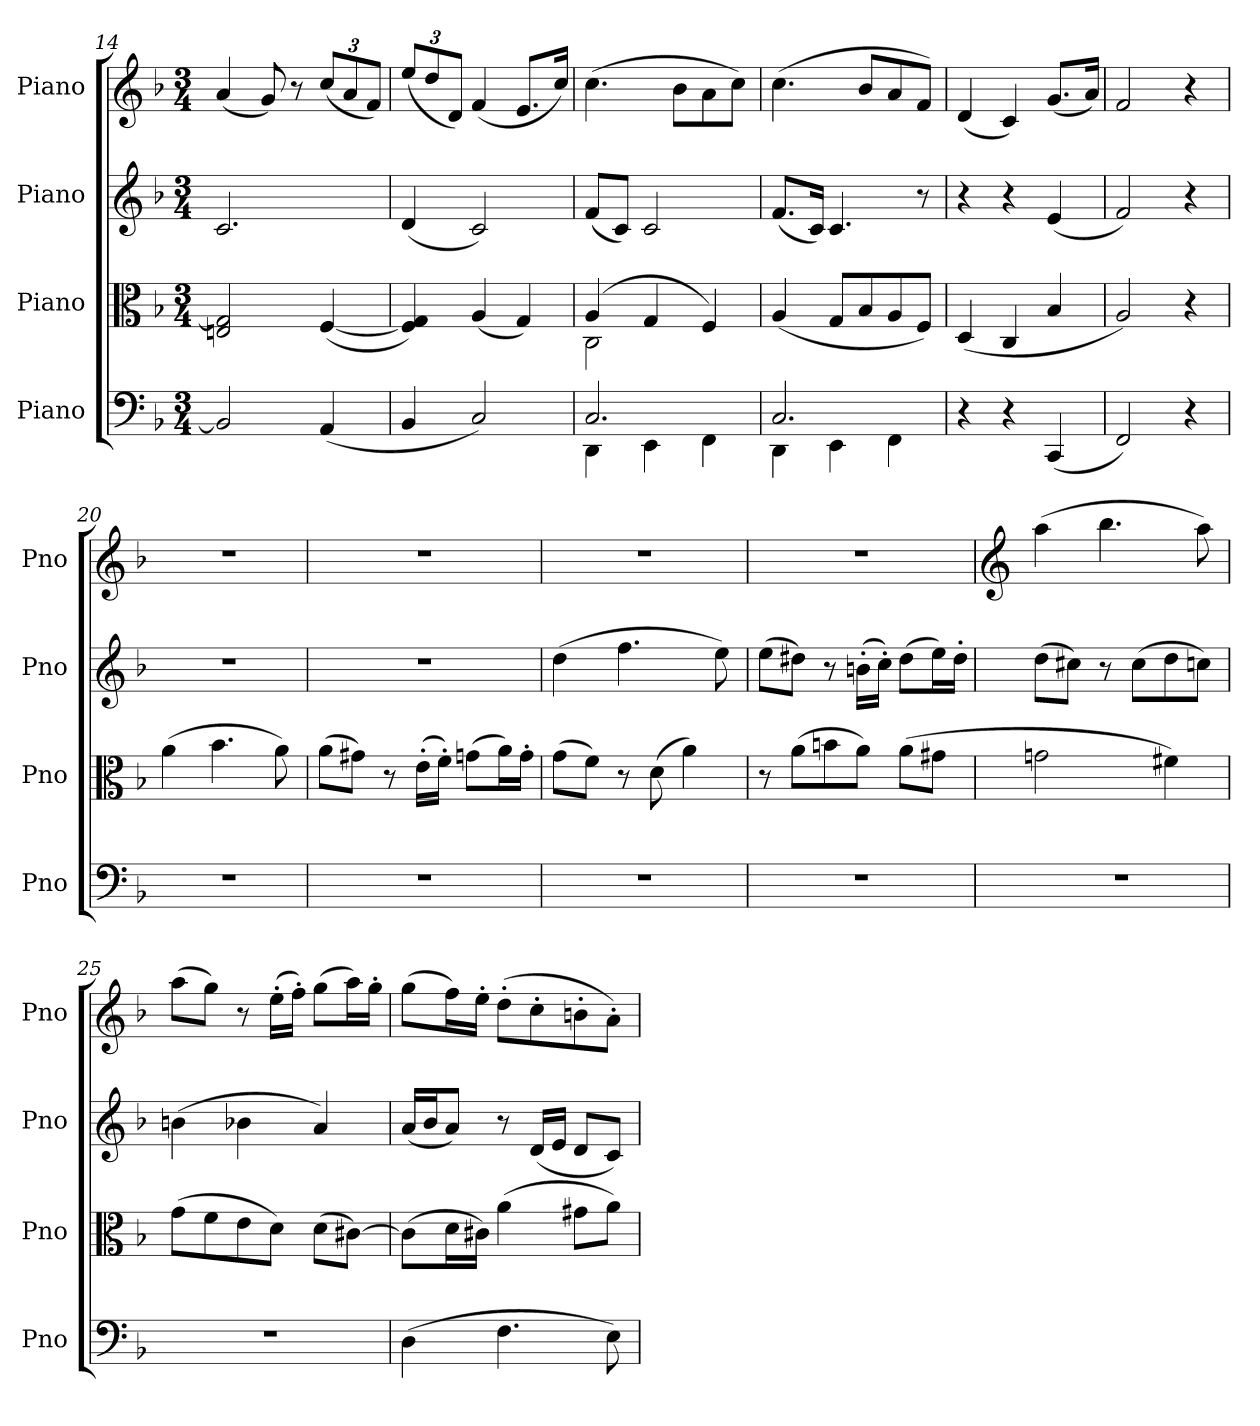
**kern	**kern	**kern	**kern
*part4	*part3	*part2	*part1
*staff4	*staff3	*staff2	*staff1
*I"Piano	*I"Piano	*I"Piano	*I"Piano
*I'Pno	*I'Pno	*I'Pno	*I'Pno
*clefF4	*clefC3	*clefG2	*clefG2
*k[b-]	*k[b-]	*k[b-]	*k[b-]
*M3/4	*M3/4	*M3/4	*M3/4
=14	=14	=14	=14
2BB-/]	2En/ 2G/]	2.c/	(4a/
.	.	.	8g/)
.	.	.	8r
*	*	*	*Xbrackettup
(4AA/	([4F/	.	(12cc/L
.	.	.	12a/
.	.	.	12f/J)
=15	=15	=15	=15
4BB-/	4F/] 4G/)	(4d/	(12ee/L
.	.	.	12dd/
.	.	.	12d/J)
2C/)	(4A/	2c/)	(4f/
.	4G/)	.	8.e/L
.	.	.	16cc/Jk)
=16	=16	=16	=16
*^	*^	*	*
4DD\	2.C/	(4A/	2C\	(8f/L	(4.cc\
.	.	.	.	8c/J)	.
4EE\	.	4G/	.	2c/	.
.	.	.	.	.	8b-\L
4FF\	.	4F/)	4ryy	.	8a\
.	.	.	.	.	8cc\J)
*	*	*v	*v	*	*
=17	=17	=17	=17	=17
4DD\	2.C/	(4A/	(8.f/L	(4.cc\
.	.	.	16c/Jk)	.
4EE\	.	8G/L	4.c/	.
.	.	8B-/	.	8b-/L
4FF\	.	8A/	.	8a/
.	.	8F/J)	8r	8f/J)
*v	*v	*	*	*
=18	=18	=18	=18
4r	(4D/	4r	(4d/
4r	4C/	4r	4c/)
(4CC/	4B-/	(4e/	(8.g/L
.	.	.	16a/Jk)
=19	=19	=19	=19
2FF/)	2A/)	2f/)	2f/
4r	4r	4r	4r
=20	=20	=20	=20
2.r	(4a\	2.r	2.r
.	4.b-\	.	.
.	8a\)	.	.
!!LO:LB:g=z
=21	=21	=21	=21
2.r	(8a\L	2.r	2.r
.	8g#X\J)	.	.
.	8r	.	.
.	(16e'\LL	.	.
.	16f'\JJ)	.	.
.	(8gn\L	.	.
.	16a\L)	.	.
.	16g'\JJ	.	.
=22	=22	=22	=22
2.r	(8g\L	(4dd\	2.r
.	8f\J)	.	.
.	8r	4.ff\	.
.	(8d\	.	.
.	4a\)	.	.
.	.	8ee\)	.
=23	=23	=23	=23
2.r	8r	(8ee\L	2.r
.	(8a\L	8dd#X\J)	.
.	8bn\	8r	.
.	8a\J)	(16bn'\LL	.
.	.	16cc'\JJ)	.
.	(8a\L	(8dd#\L	.
.	8g#X\J	16ee\L)	.
.	.	16dd#'\JJ	.
=24	=24	=24	=24
*	*	*	*clefG2
2.r	2gn\	(8dd\L	(4aa\
.	.	8cc#X\J)	.
.	.	8r	4.bb-\
.	.	(8cc#\L	.
.	4f#X\)	8dd\	.
.	.	8ccn\J)	8aa\)
=25	=25	=25	=25
2.r	(8g\L	(4bn\	(8aa\L
.	8f\	.	8gg\J)
.	8e\	4b-X\	8r
.	8d\J)	.	(16ee'\LL
.	.	.	16ff'\JJ)
.	(8d\L	4a/)	(8gg\L
.	[8c#X\J)	.	16aa\L)
.	.	.	16gg'\JJ
=26	=26	=26	=26
(4D\	(8c#\L]	(16a/LL	(8gg\L
.	.	16b-/J	.
.	16d\L	8a/J)	16ff\L)
.	16c#X\JJ)	.	16ee'\JJ
4.F\	(4a\	8r	(8dd'\L
.	.	(16d/LL	8cc'\
.	.	16e/JJ	.
.	8g#X\L	8d/L	8bn'\
8E\)	8a\J)	8c/J)	8a'\J)
=	=	=	=
*-	*-	*-	*-
